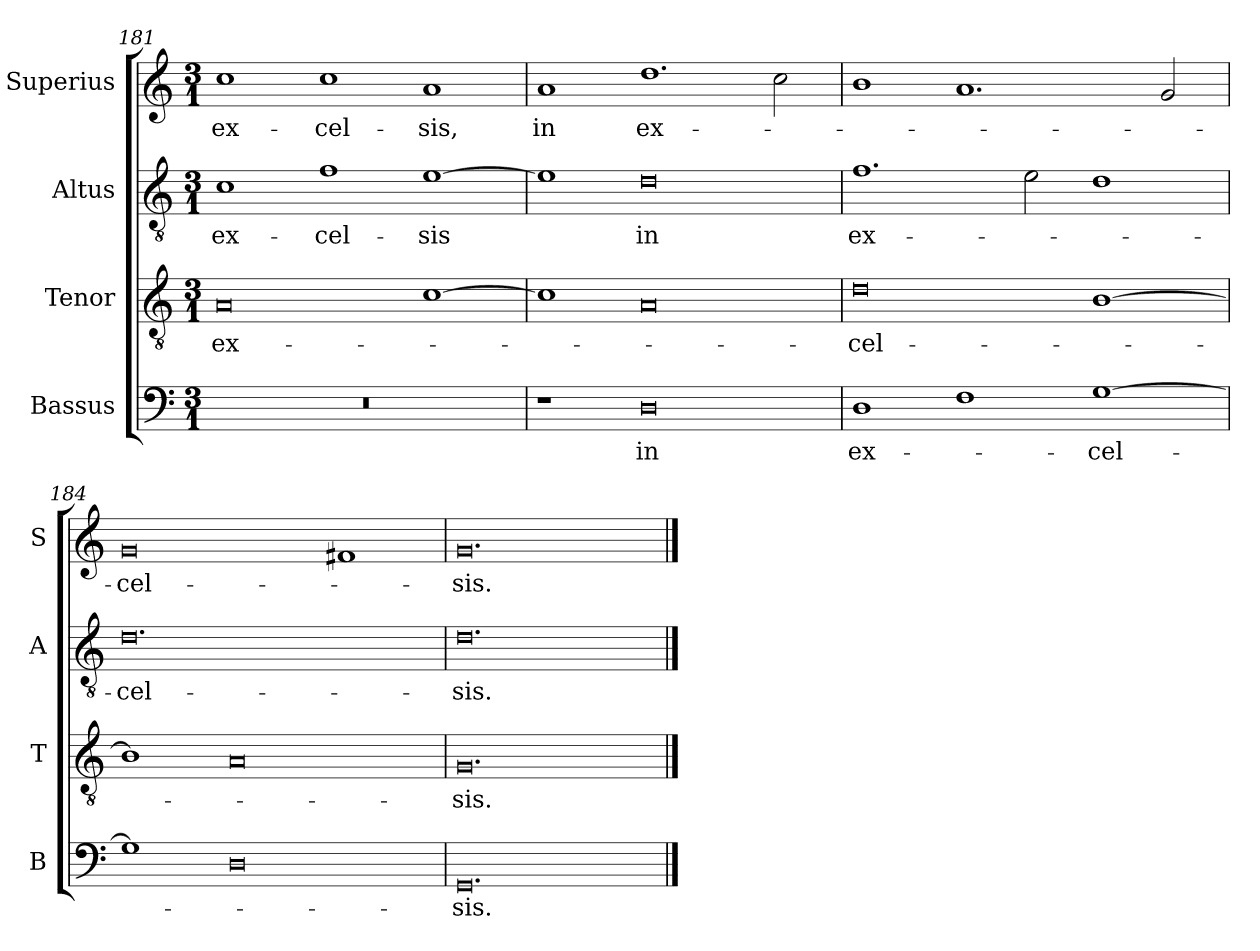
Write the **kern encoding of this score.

**kern	**text	**kern	**text	**kern	**text	**kern	**text
*part4	*part4	*part3	*part3	*part2	*part2	*part1	*part1
*staff4	*staff4	*staff3	*staff3	*staff2	*staff2	*staff1	*staff1
*I"Bassus	*	*I"Tenor	*	*I"Altus	*	*I"Superius	*
*I'B	*	*I'T	*	*I'A	*	*I'S	*
*clefF4	*	*clefGv2	*	*clefGv2	*	*clefG2	*
*M3/1	*	*M3/1	*	*M3/1	*	*M3/1	*
=181	=181	=181	=181	=181	=181	=181	=181
!	!	!	!LO:LY:i	!	!LO:LY:i	!	!LO:LY:i
0.r	.	0A	ex-	1c	ex-	1cc	ex-
!	!	!	!	!	!LO:LY:i	!	!LO:LY:i
.	.	.	.	1f	-cel-	1cc	-cel-
!	!	!	!	!	!LO:LY:i	!	!LO:LY:i
.	.	[1c	.	[1e	-sis	1a	-sis,
=182	=182	=182	=182	=182	=182	=182	=182
!	!	!	!	!	!	!	!LO:LY:i
1r	.	1c]	.	1e]	.	1a	in
!	!LO:LY:i	!	!	!	!LO:LY:i	!	!LO:LY:i
0D	in	0A	.	0d	in	1.dd	ex-
.	.	.	.	.	.	2cc	.
=183	=183	=183	=183	=183	=183	=183	=183
!	!LO:LY:i	!	!	!	!LO:LY:i	!	!
1D	ex-	0d	-cel-	1.f	ex-	1b	.
1F	.	.	.	.	.	1.a	.
.	.	.	.	2e	.	.	.
!	!LO:LY:i	!	!	!	!	!	!
[1G	-cel-	[1B	.	1d	.	.	.
.	.	.	.	.	.	2g	.
=184	=184	=184	=184	=184	=184	=184	=184
!	!	!	!	!	!LO:LY:i	!	!LO:LY:i
1G]	.	1B]	.	0.d	-cel-	0g	-cel-
0D	.	0A	.	.	.	.	.
.	.	.	.	.	.	1f#X	.
=185	=185	=185	=185	=185	=185	=185	=185
!	!LO:LY:i	!	!	!	!LO:LY:i	!	!LO:LY:i
0.GG	-sis.	0.G	-sis.	0.d	-sis.	0.g	-sis.
==	==	==	==	==	==	==	==
*-	*-	*-	*-	*-	*-	*-	*-
